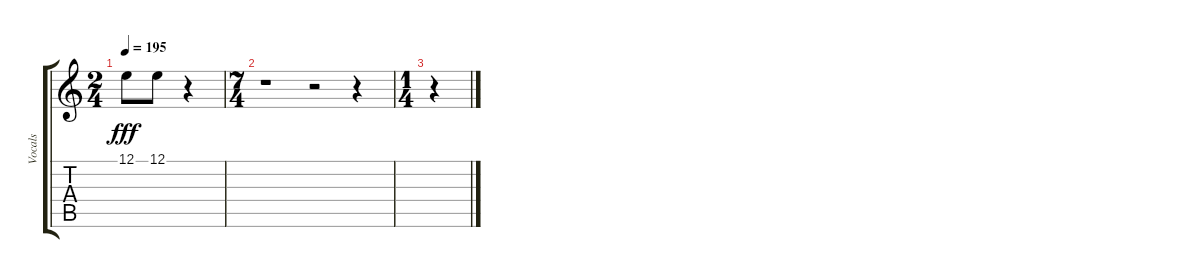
\track ("Vocals" "Vocals") {instrument lead1square}
\staff {score tabs}
\tuning (E4 B3 G3 D3 A2 E2) {hide}
\ts (2 4)
\tempo 195
\clef g2
\ks c
12.1.8{dy fff} 12.1.8 r.4 |
\ts (7 4)
r.1 r.2 r.4 |
\ts (1 4)
r.4
